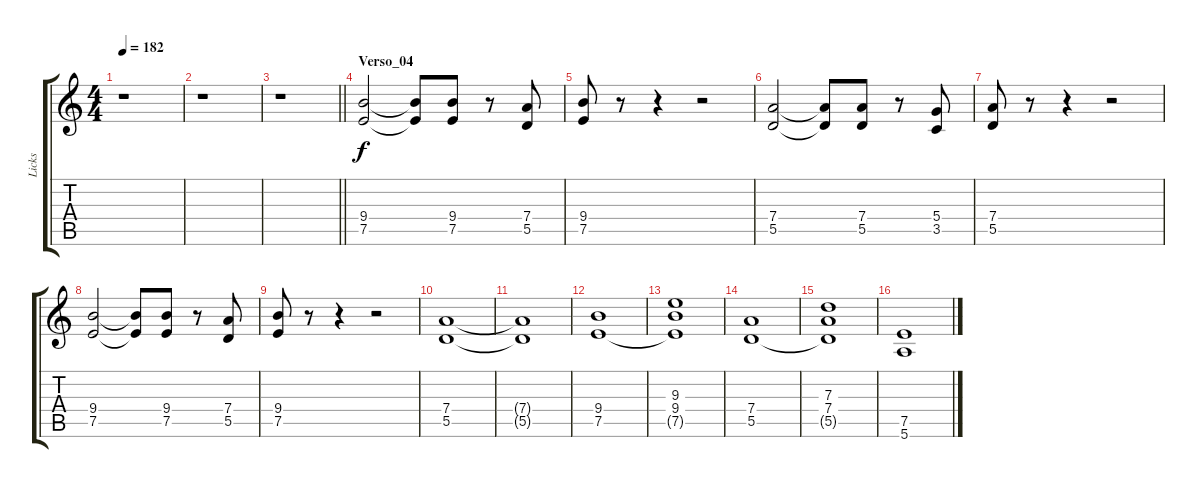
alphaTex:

\track ("Licks" "Licks") {instrument overdrivenguitar}
\staff {score tabs}
\tuning (E4 B3 G3 D3 A2 E2) {hide}
\ts (4 4)
\tempo 182
\clef g2
\ks c
r.1{dy f} |
r.1 |
\barLineRight lightlight
r.1 |
\section ("" "Verso_04")
(9.4 7.5).2 (9.4{t} 7.5{t}).8 (9.4 7.5).8 r.8 (7.4 5.5).8 |
(9.4 7.5).8 r.8 r.4 r.2 |
(7.4 5.5).2 (7.4{t} 5.5{t}).8 (7.4 5.5).8 r.8 (5.4 3.5).8 |
(7.4 5.5).8 r.8 r.4 r.2 |
(9.4 7.5).2 (9.4{t} 7.5{t}).8 (9.4 7.5).8 r.8 (7.4 5.5).8 |
(9.4 7.5).8 r.8 r.4 r.2 |
(7.4 5.5).1 |
(7.4{t} 5.5{t}).1 |
(9.4 7.5).1 |
(9.3 9.4 7.5{t}).1 |
(7.4 5.5).1 |
(7.3 7.4 5.5{t}).1 |
(7.5 5.6).1
